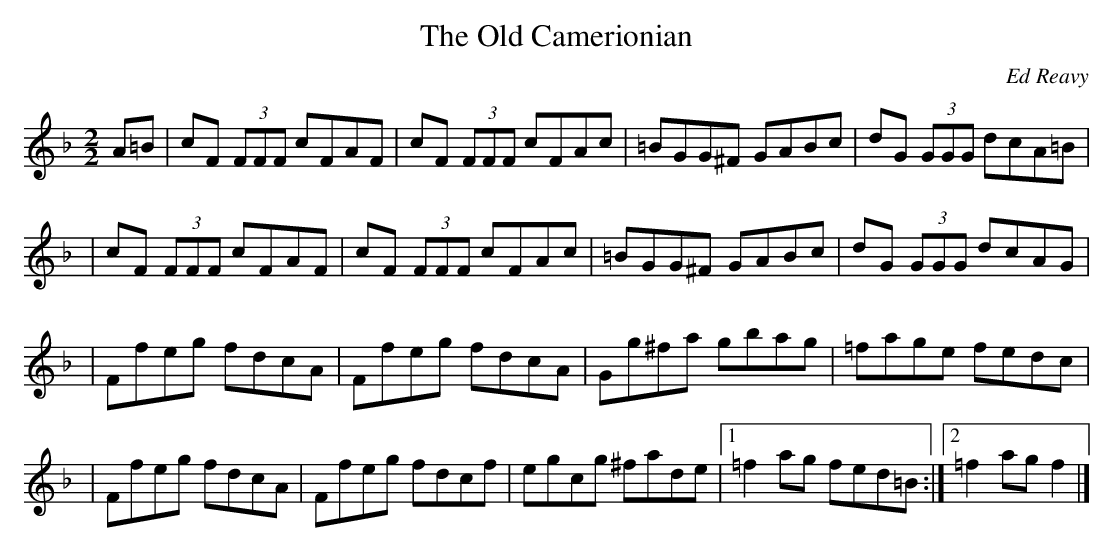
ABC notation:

X:1
T:The Old Camerionian
C:Ed Reavy
M:2/2
L:1/8
K:F
A=B \
| cF (3FFF cFAF | cF (3FFF cFAc | =BGG^F GABc | dG (3GGG dcA=B |
| cF (3FFF cFAF | cF (3FFF cFAc | =BGG^F GABc | dG (3GGG dcAG |
| Ffeg fdcA | Ffeg fdcA | Gg^fa gbag | =fage fedc |
| Ffeg fdcA | Ffeg fdcf | egcg ^fade |1 =f2 ag fed=B :|2 =f2 ag f2 |]
